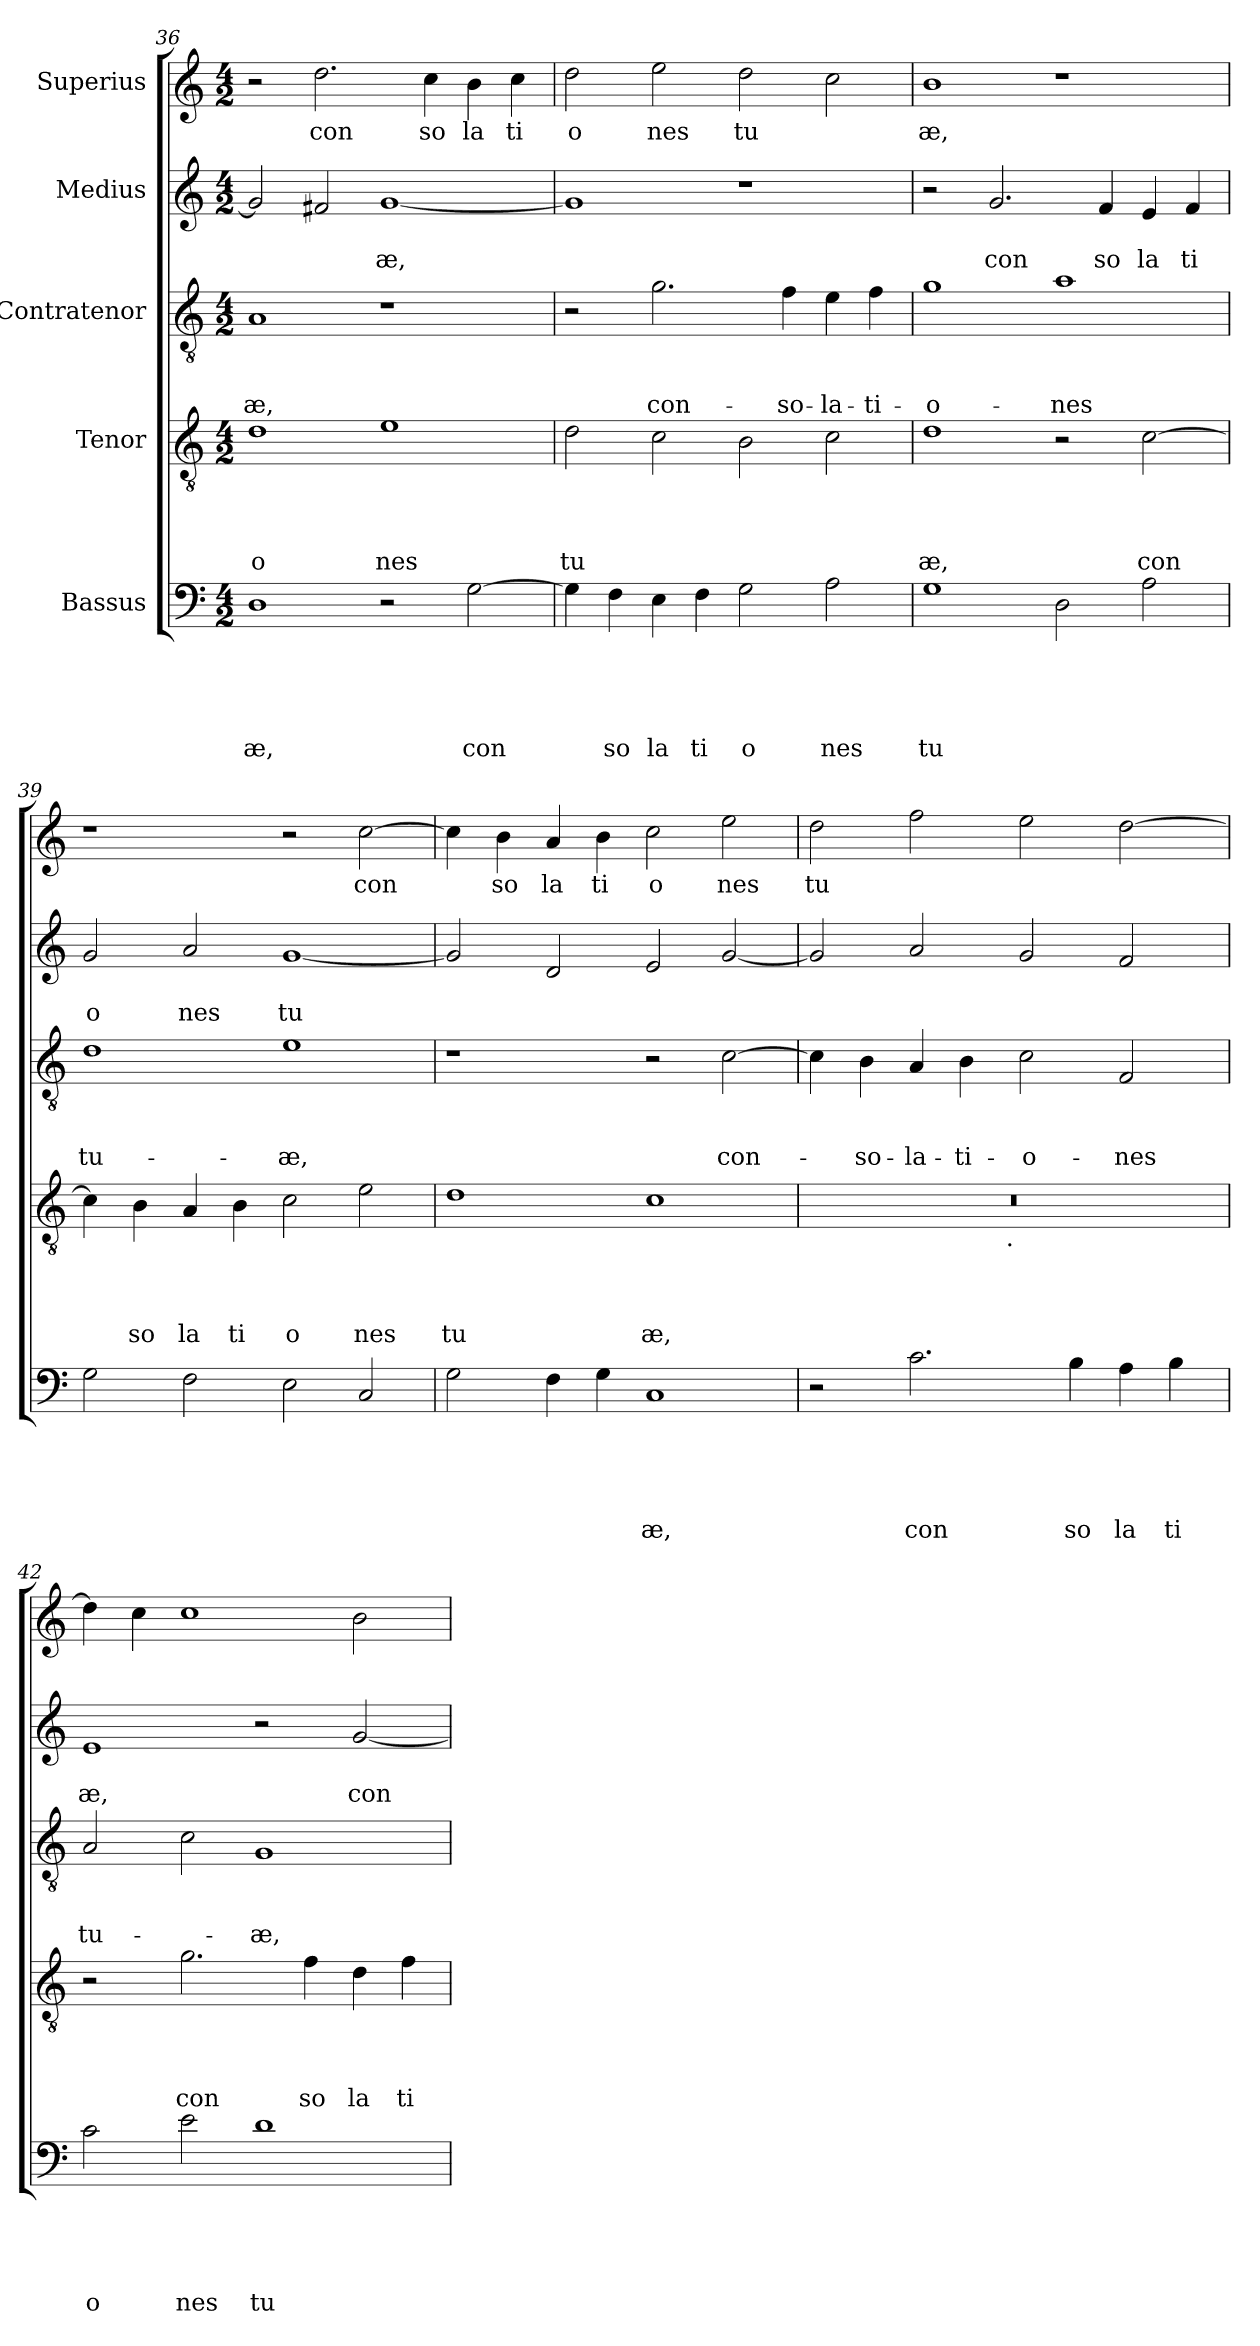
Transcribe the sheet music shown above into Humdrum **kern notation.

**kern	**text	**text	**text	**text	**text	**kern	**text	**text	**text	**text	**kern	**text	**text	**text	**kern	**text	**text	**kern	**text
*part5	*part5	*part5	*part5	*part5	*part5	*part4	*part4	*part4	*part4	*part4	*part3	*part3	*part3	*part3	*part2	*part2	*part2	*part1	*part1
*staff5	*staff5	*staff5	*staff5	*staff5	*staff5	*staff4	*staff4	*staff4	*staff4	*staff4	*staff3	*staff3	*staff3	*staff3	*staff2	*staff2	*staff2	*staff1	*staff1
*I"Bassus	*	*	*	*	*	*I"Tenor	*	*	*	*	*I"Contratenor	*	*	*	*I"Medius	*	*	*I"Superius	*
*clefF4	*	*	*	*	*	*clefGv2	*	*	*	*	*clefGv2	*	*	*	*clefG2	*	*	*clefG2	*
*k[]	*	*	*	*	*	*k[]	*	*	*	*	*k[]	*	*	*	*k[]	*	*	*k[]	*
*C:	*	*	*	*	*	*C:	*	*	*	*	*C:	*	*	*	*C:	*	*	*C:	*
*M4/2	*	*	*	*	*	*M4/2	*	*	*	*	*M4/2	*	*	*	*M4/2	*	*	*M4/2	*
=36	=36	=36	=36	=36	=36	=36	=36	=36	=36	=36	=36	=36	=36	=36	=36	=36	=36	=36	=36
!	!	!	!	!	!LO:LY:b	!	!	!	!	!LO:LY:b	!	!	!	!LO:LY:b	!	!	!	!	!
1D	.	.	.	.	æ,	1d	.	.	.	o	1A	.	.	-æ,	2g/]	.	.	2r	.
!	!	!	!	!	!	!	!	!	!	!	!	!	!	!	!	!	!	!	!LO:LY:b
.	.	.	.	.	.	.	.	.	.	.	.	.	.	.	2f#X/	.	.	2.dd\	con
!	!	!	!	!	!	!	!	!	!	!LO:LY:b	!	!	!	!	!	!	!LO:LY:b	!	!
2r	.	.	.	.	.	1e	.	.	.	nes	1r	.	.	.	[<1g	.	æ,	.	.
!	!	!	!	!	!	!	!	!	!	!	!	!	!	!	!	!	!	!	!LO:LY:b
.	.	.	.	.	.	.	.	.	.	.	.	.	.	.	.	.	.	4cc\	so
!	!	!	!	!	!LO:LY:b	!	!	!	!	!	!	!	!	!	!	!	!	!	!LO:LY:b
[>2G\	.	.	.	.	con	.	.	.	.	.	.	.	.	.	.	.	.	4b\	la
!	!	!	!	!	!	!	!	!	!	!	!	!	!	!	!	!	!	!	!LO:LY:b
.	.	.	.	.	.	.	.	.	.	.	.	.	.	.	.	.	.	4cc\	ti
=37	=37	=37	=37	=37	=37	=37	=37	=37	=37	=37	=37	=37	=37	=37	=37	=37	=37	=37	=37
!	!	!	!	!	!	!	!	!	!	!LO:LY:b	!	!	!	!	!	!	!	!	!LO:LY:b
4G\]	.	.	.	.	.	2d\	.	.	.	tu	2r	.	.	.	1g]	.	.	2dd\	o
!	!	!	!	!	!LO:LY:b	!	!	!	!	!	!	!	!	!	!	!	!	!	!
4F\	.	.	.	.	so	.	.	.	.	.	.	.	.	.	.	.	.	.	.
!	!	!	!	!	!LO:LY:b	!	!	!	!	!	!	!	!	!LO:LY:b	!	!	!	!	!LO:LY:b
4E\	.	.	.	.	la	2c\	.	.	.	.	2.g\	.	.	con-	.	.	.	2ee\	nes
!	!	!	!	!	!LO:LY:b	!	!	!	!	!	!	!	!	!	!	!	!	!	!
4F\	.	.	.	.	ti	.	.	.	.	.	.	.	.	.	.	.	.	.	.
!	!	!	!	!	!LO:LY:b	!	!	!	!	!	!	!	!	!	!	!	!	!	!LO:LY:b
2G\	.	.	.	.	o	2B\	.	.	.	.	.	.	.	.	1r	.	.	2dd\	tu
!	!	!	!	!	!	!	!	!	!	!	!	!	!	!LO:LY:b	!	!	!	!	!
.	.	.	.	.	.	.	.	.	.	.	4f\	.	.	-so-	.	.	.	.	.
!	!	!	!	!	!LO:LY:b	!	!	!	!	!	!	!	!	!LO:LY:b	!	!	!	!	!
2A\	.	.	.	.	nes	2c\	.	.	.	.	4e\	.	.	-la-	.	.	.	2cc\	.
!	!	!	!	!	!	!	!	!	!	!	!	!	!	!LO:LY:b	!	!	!	!	!
.	.	.	.	.	.	.	.	.	.	.	4f\	.	.	-ti-	.	.	.	.	.
=38	=38	=38	=38	=38	=38	=38	=38	=38	=38	=38	=38	=38	=38	=38	=38	=38	=38	=38	=38
!	!	!	!	!	!LO:LY:b	!	!	!	!	!LO:LY:b	!	!	!	!LO:LY:b	!	!	!	!	!LO:LY:b
1G	.	.	.	.	tu	1d	.	.	.	æ,	1g	.	.	-o-	2r	.	.	1b	æ,
!	!	!	!	!	!	!	!	!	!	!	!	!	!	!	!	!	!LO:LY:b	!	!
.	.	.	.	.	.	.	.	.	.	.	.	.	.	.	2.g/	.	con	.	.
!	!	!	!	!	!	!	!	!	!	!	!	!	!	!LO:LY:b	!	!	!	!	!
2D\	.	.	.	.	.	2r	.	.	.	.	1a	.	.	-nes	.	.	.	1r	.
!	!	!	!	!	!	!	!	!	!	!	!	!	!	!	!	!	!LO:LY:b	!	!
.	.	.	.	.	.	.	.	.	.	.	.	.	.	.	4f/	.	so	.	.
!	!	!	!	!	!	!	!	!	!	!LO:LY:b	!	!	!	!	!	!	!LO:LY:b	!	!
2A\	.	.	.	.	.	[<2c\	.	.	.	con	.	.	.	.	4e/	.	la	.	.
!	!	!	!	!	!	!	!	!	!	!	!	!	!	!	!	!	!LO:LY:b	!	!
.	.	.	.	.	.	.	.	.	.	.	.	.	.	.	4f/	.	ti	.	.
!!LO:LB:g=z
=39	=39	=39	=39	=39	=39	=39	=39	=39	=39	=39	=39	=39	=39	=39	=39	=39	=39	=39	=39
!	!	!	!	!	!	!	!	!	!	!	!	!	!	!LO:LY:b	!	!	!LO:LY:b	!	!
2G\	.	.	.	.	.	4c\]	.	.	.	.	1d	.	.	tu-	2g/	.	o	1r	.
!	!	!	!	!	!	!	!	!	!	!LO:LY:b	!	!	!	!	!	!	!	!	!
.	.	.	.	.	.	4B\	.	.	.	so	.	.	.	.	.	.	.	.	.
!	!	!	!	!	!	!	!	!	!	!LO:LY:b	!	!	!	!	!	!	!LO:LY:b	!	!
2F\	.	.	.	.	.	4A/	.	.	.	la	.	.	.	.	2a/	.	nes	.	.
!	!	!	!	!	!	!	!	!	!	!LO:LY:b	!	!	!	!	!	!	!	!	!
.	.	.	.	.	.	4B\	.	.	.	ti	.	.	.	.	.	.	.	.	.
!	!	!	!	!	!	!	!	!	!	!LO:LY:b	!	!	!	!LO:LY:b	!	!	!LO:LY:b	!	!
2E\	.	.	.	.	.	2c\	.	.	.	o	1e	.	.	-æ,	[<1g	.	tu	2r	.
!	!	!	!	!	!	!	!	!	!	!LO:LY:b	!	!	!	!	!	!	!	!	!LO:LY:b
2C/	.	.	.	.	.	2e\	.	.	.	nes	.	.	.	.	.	.	.	[>2cc\	con
=40	=40	=40	=40	=40	=40	=40	=40	=40	=40	=40	=40	=40	=40	=40	=40	=40	=40	=40	=40
!	!	!	!	!	!	!	!	!	!	!LO:LY:b	!	!	!	!	!	!	!	!	!
2G\	.	.	.	.	.	1d	.	.	.	tu	1r	.	.	.	2g/]	.	.	4cc\]	.
!	!	!	!	!	!	!	!	!	!	!	!	!	!	!	!	!	!	!	!LO:LY:b
.	.	.	.	.	.	.	.	.	.	.	.	.	.	.	.	.	.	4b\	so
!	!	!	!	!	!	!	!	!	!	!	!	!	!	!	!	!	!	!	!LO:LY:b
4F\	.	.	.	.	.	.	.	.	.	.	.	.	.	.	2d/	.	.	4a/	la
!	!	!	!	!	!	!	!	!	!	!	!	!	!	!	!	!	!	!	!LO:LY:b
4G\	.	.	.	.	.	.	.	.	.	.	.	.	.	.	.	.	.	4b\	ti
!	!	!	!	!	!LO:LY:b	!	!	!	!	!LO:LY:b	!	!	!	!	!	!	!	!	!LO:LY:b
1C	.	.	.	.	æ,	1c	.	.	.	æ,	2r	.	.	.	2e/	.	.	2cc\	o
!	!	!	!	!	!	!	!	!	!	!	!	!	!	!LO:LY:b	!	!	!	!	!LO:LY:b
.	.	.	.	.	.	.	.	.	.	.	[>2c\	.	.	con-	[<2g/	.	.	2ee\	nes
=41	=41	=41	=41	=41	=41	=41	=41	=41	=41	=41	=41	=41	=41	=41	=41	=41	=41	=41	=41
!	!	!	!	!	!	!	!	!	!	!	!	!	!	!	!	!	!	!	!LO:LY:b
*	*	*	*	*	*	*^	*	*	*	*	*	*	*	*	*	*	*	*	*
2r	.	.	.	.	.	0r	2ryy	.	.	.	.	4c\]	.	.	.	2g/]	.	.	2dd\	tu
!	!	!	!	!	!	!	!	!	!	!	!	!	!	!	!LO:LY:b	!	!	!	!	!
.	.	.	.	.	.	.	.	.	.	.	.	4B\	.	.	-so-	.	.	.	.	.
!	!	!	!	!	!LO:LY:b	!	!	!	!	!	!	!	!	!	!LO:LY:b	!	!	!	!	!
2.c\	.	.	.	.	con	.	4...ryy	.	.	.	.	4A/	.	.	-la-	2a/	.	.	2ff\	.
!	!	!	!	!	!	!	!	!	!	!	!	!	!	!	!LO:LY:b	!	!	!	!	!
.	.	.	.	.	.	.	.	.	.	.	.	4B\	.	.	-ti-	.	.	.	.	.
!	!	!	!	!	!	!	!LO:TX:b:t=.	!	!	!	!	!	!	!	!	!	!	!	!	!
.	.	.	.	.	.	.	1ryy	.	.	.	.	.	.	.	.	.	.	.	.	.
!	!	!	!	!	!	!	!	!	!	!	!	!	!	!	!LO:LY:b	!	!	!	!	!
.	.	.	.	.	.	.	.	.	.	.	.	2c\	.	.	-o-	2g/	.	.	2ee\	.
!	!	!	!	!	!LO:LY:b	!	!	!	!	!	!	!	!	!	!	!	!	!	!	!
4B\	.	.	.	.	so	.	.	.	.	.	.	.	.	.	.	.	.	.	.	.
!	!	!	!	!	!LO:LY:b	!	!	!	!	!	!	!	!	!	!LO:LY:b	!	!	!	!	!
4A\	.	.	.	.	la	.	.	.	.	.	.	2F/	.	.	-nes	2f/	.	.	[>2dd\	.
!	!	!	!	!	!LO:LY:b	!	!	!	!	!	!	!	!	!	!	!	!	!	!	!
4B\	.	.	.	.	ti	.	.	.	.	.	.	.	.	.	.	.	.	.	.	.
.	.	.	.	.	.	.	32ryy	.	.	.	.	.	.	.	.	.	.	.	.	.
=42	=42	=42	=42	=42	=42	=42	=42	=42	=42	=42	=42	=42	=42	=42	=42	=42	=42	=42	=42	=42
!	!	!	!	!	!LO:LY:b	!	!	!	!	!	!	!	!	!	!LO:LY:b	!	!	!LO:LY:b	!	!
*	*	*	*	*	*	*v	*v	*	*	*	*	*	*	*	*	*	*	*	*	*
2c\	.	.	.	.	o	2r	.	.	.	.	2A/	.	.	tu-	1e	.	æ,	4dd\]	.
.	.	.	.	.	.	.	.	.	.	.	.	.	.	.	.	.	.	4cc\	.
!	!	!	!	!	!LO:LY:b	!	!	!	!	!LO:LY:b	!	!	!	!	!	!	!	!	!
2e\	.	.	.	.	nes	2.g\	.	.	.	con	2c\	.	.	.	.	.	.	1cc	.
!	!	!	!	!	!LO:LY:b	!	!	!	!	!	!	!	!	!LO:LY:b	!	!	!	!	!
1d	.	.	.	.	tu	.	.	.	.	.	1G	.	.	-æ,	2r	.	.	.	.
!	!	!	!	!	!	!	!	!	!	!LO:LY:b	!	!	!	!	!	!	!	!	!
.	.	.	.	.	.	4f\	.	.	.	so	.	.	.	.	.	.	.	.	.
!	!	!	!	!	!	!	!	!	!	!LO:LY:b	!	!	!	!	!	!	!LO:LY:b	!	!
.	.	.	.	.	.	4d\	.	.	.	la	.	.	.	.	[<2g/	.	con	2b\	.
!	!	!	!	!	!	!	!	!	!	!LO:LY:b	!	!	!	!	!	!	!	!	!
.	.	.	.	.	.	4f\	.	.	.	ti	.	.	.	.	.	.	.	.	.
=	=	=	=	=	=	=	=	=	=	=	=	=	=	=	=	=	=	=	=
*-	*-	*-	*-	*-	*-	*-	*-	*-	*-	*-	*-	*-	*-	*-	*-	*-	*-	*-	*-
